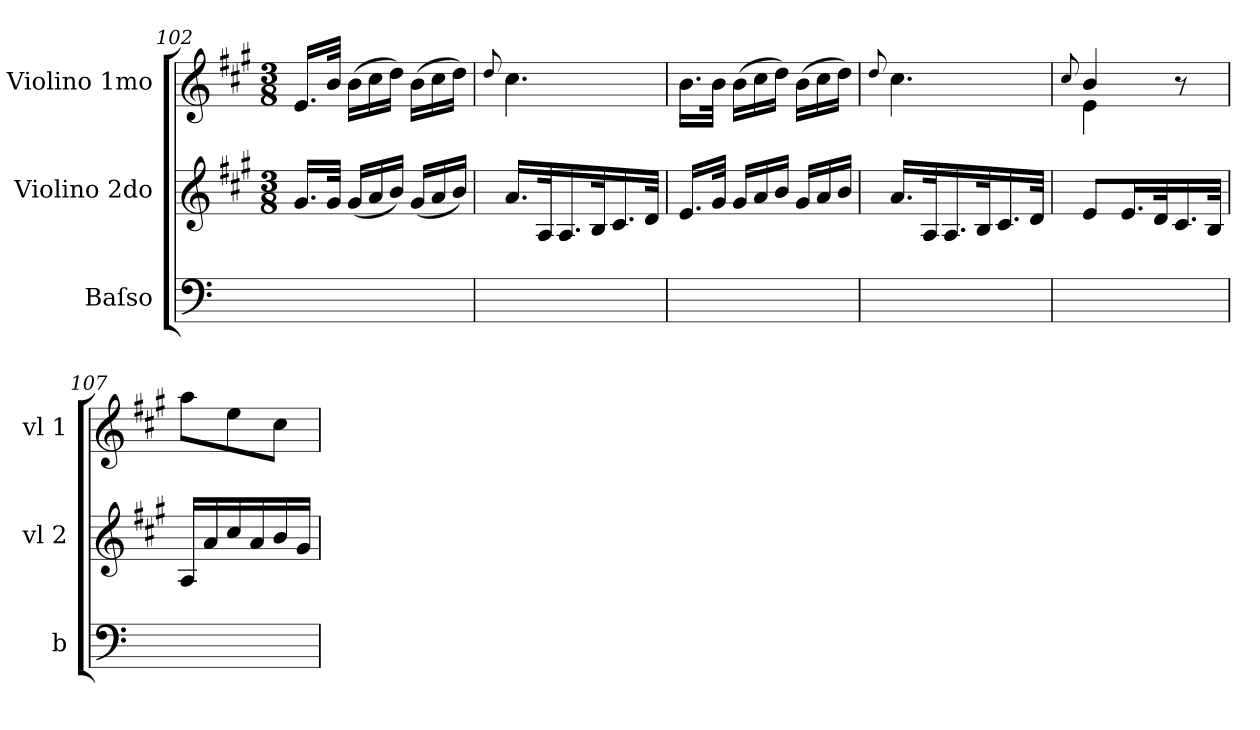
**kern	**kern	**kern
*part3	*part2	*part1
*staff3	*staff2	*staff1
*I"Baſso	*I"Violino 2do	*I"Violino 1mo
*I'b	*I'vl 2	*I'vl 1
*clefF4	*clefG2	*clefG2
*k[]	*k[f#c#g#]	*k[f#c#g#]
*	*M3/8	*M3/8
=102	=102	=102
4.ryy	16.g#/LL	16.e/LL
.	32g#/JJk	32b/JJk
*	*Xtuplet	*Xtuplet
.	(24g#/LL	(24b\LL
.	24a/	24cc#\
.	24b/JJ)	24dd\JJ)
.	(24g#/LL	(24b\LL
.	24a/	24cc#\
.	24b/JJ)	24dd\JJ)
=103	=103	=103
.	.	8qqdd/
4.ryy	16.a/LL	4.cc#\
.	32A/K	.
.	16.A/	.
.	32B/K	.
.	16.c#/	.
.	32d/JJk	.
=104	=104	=104
4.ryy	16.e/LL	16.b\LL
.	32g#/JJk	32b\JJk
.	24g#/LL	(24b\LL
.	24a/	24cc#\
.	24b/JJ	24dd\JJ)
.	24g#/LL	(24b\LL
.	24a/	24cc#\
.	24b/JJ	24dd\JJ)
=105	=105	=105
.	.	8qqdd/
4.ryy	16.a/LL	4.cc#\
.	32A/K	.
.	16.A/	.
.	32B/K	.
.	16.c#/	.
.	32d/JJk	.
=106	=106	=106
.	.	8qqcc#/
*	*	*^
4.ryy	8e/L	4b/	4e\
.	16.e/L	.	.
.	32d/K	.	.
.	16.c#/	8r	8ryy
.	32B/JJk	.	.
*	*	*v	*v
=107	=107	=107
4.ryy	16A/LL	8aa\L
.	16a/	.
.	16cc#/	8ee\
.	16a/	.
.	16b/	8cc#\J
.	16g#/JJ	.
=	=	=
*-	*-	*-
